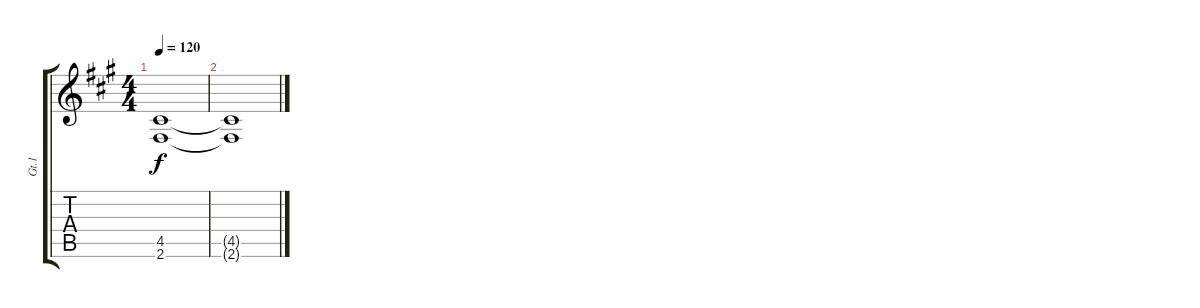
\track ("Gt.1" "Gt.1") {instrument distortionguitar}
\staff {score tabs}
\tuning (E4 B3 G3 D3 A2 E2) {hide}
\ts (4 4)
\tempo 120
\clef g2
\ks a
(4.5 2.6).1{dy f} |
(4.5{t} 2.6{t}).1
